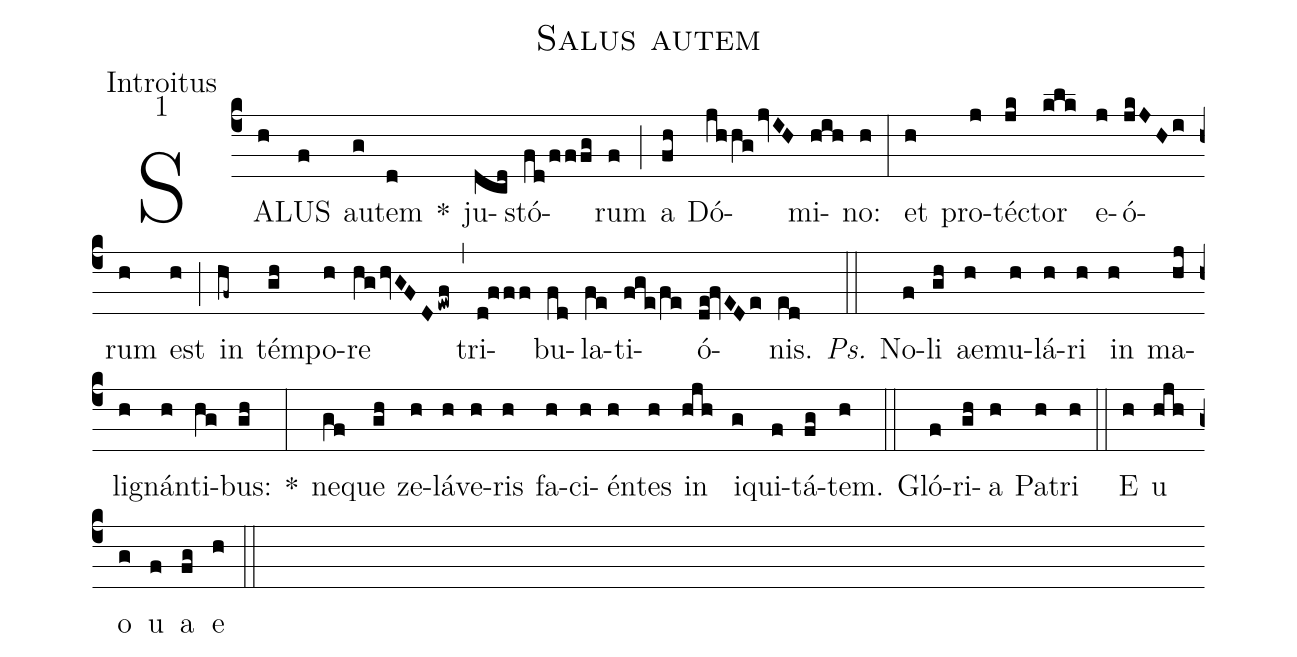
name:Salus autem;
office-part:Introitus;
mode:1;
%%
(c4) SA(h)LUS(f) au(g)tem(d) *() ju(dcd)stó(fd/fffg)rum(f) (;) a(fh) Dó(jhhgjvIH)mi(hih)no:(h) (:) et(h) pro(j)té(jk)ctor(klk) e(j)ó(jkJHi)rum(h) est(h) (;) in(hf~) tém(gh)po(h)re(hghvGFDewf) (,) tri(d!fff)bu(fd)la(fe)ti(fge/fe)ó(de!fvEDe)nis.(ed) <i>Ps.</i>(::) No(f)li(gh) ae(h)mu(h)lá(h)ri(h) in(h) ma(hj)li(h)gnán(h)ti(hg)bus:(gh) *(:) ne(gf)que(gh) ze(h)lá(h)ve(h)ris(h) fa(h)ci(h)én(h)tes(h) in(hjh) i(g)qui(f)tá(fg)tem.(h) (::) Gló(f)ri(gh)a(h) Pa(h)tri(h) (::) E(h) u(hjh) o(g) u(f) a(fg) e(h) (::)
